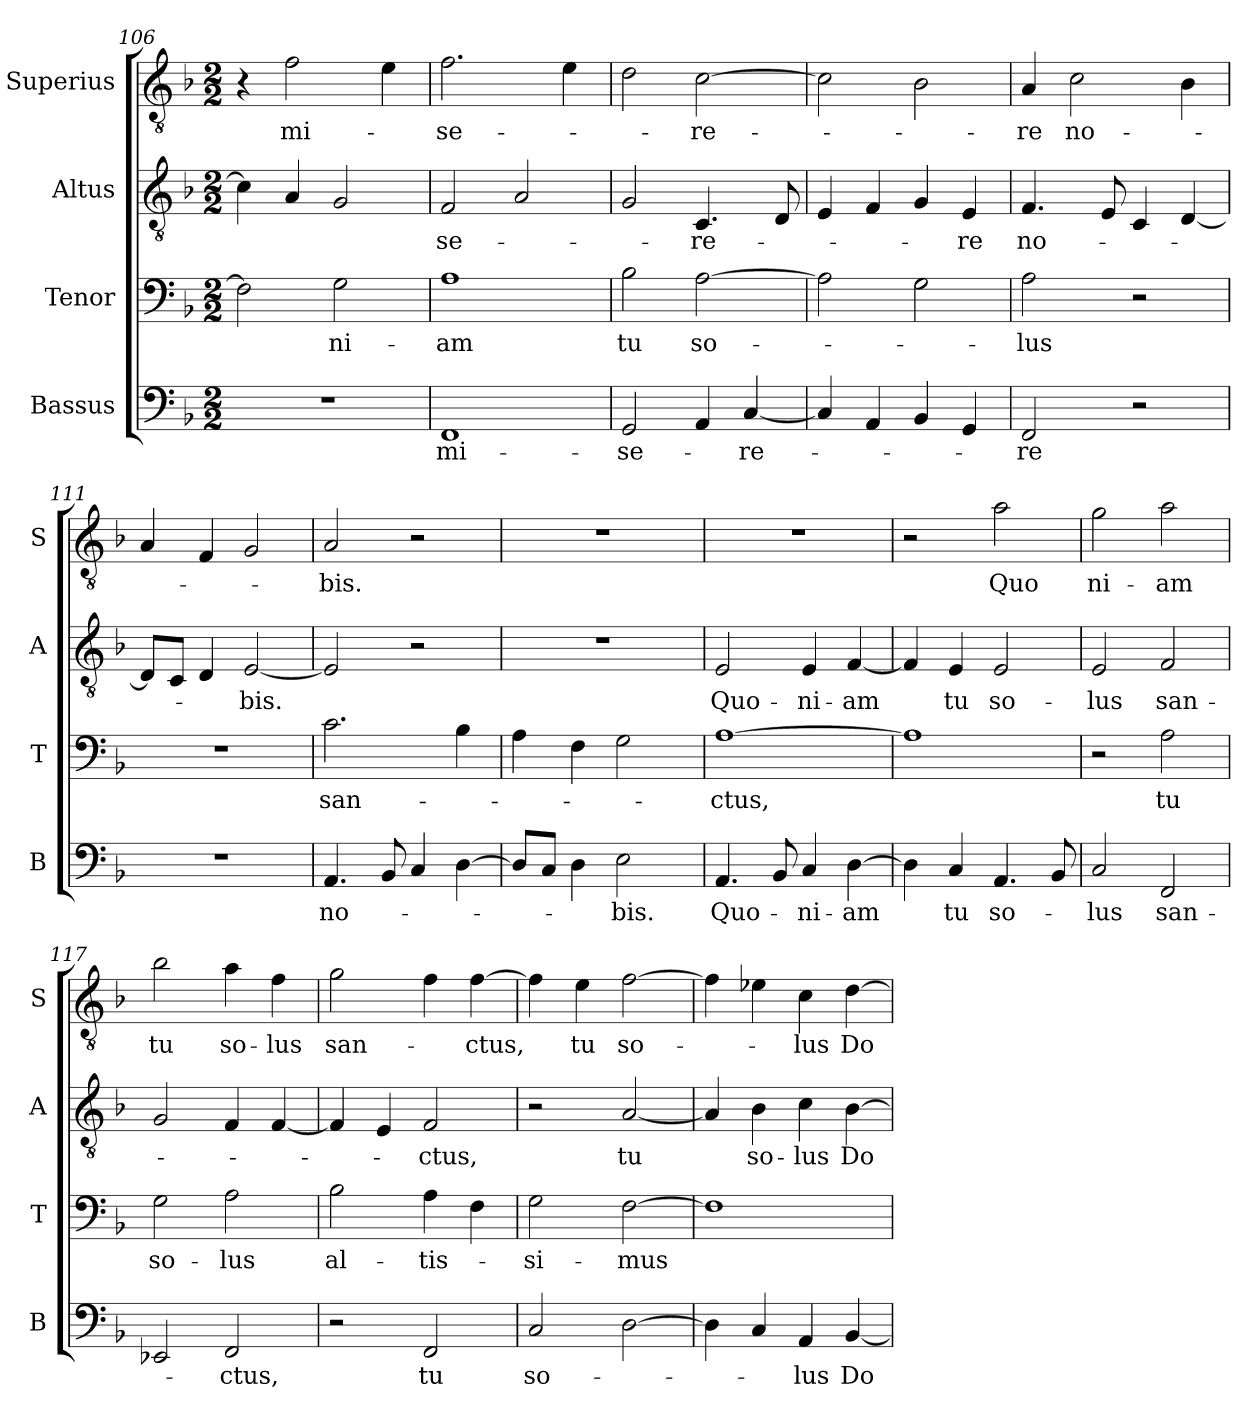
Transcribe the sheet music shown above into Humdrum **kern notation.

**kern	**text	**kern	**text	**kern	**text	**kern	**text
*part4	*part4	*part3	*part3	*part2	*part2	*part1	*part1
*staff4	*staff4	*staff3	*staff3	*staff2	*staff2	*staff1	*staff1
*I"Bassus	*	*I"Tenor	*	*I"Altus	*	*I"Superius	*
*I'B	*	*I'T	*	*I'A	*	*I'S	*
*clefF4	*	*clefF4	*	*clefGv2	*	*clefGv2	*
*k[b-]	*	*k[b-]	*	*k[b-]	*	*k[b-]	*
*d:	*	*d:	*	*d:	*	*d:	*
*M2/2	*	*M2/2	*	*M2/2	*	*M2/2	*
=106	=106	=106	=106	=106	=106	=106	=106
1r	.	2F]	.	4c]	.	4r	.
.	.	.	.	4A	.	2f	mi-
.	.	2G	-ni-	2G	.	.	.
.	.	.	.	.	.	4e	.
=107	=107	=107	=107	=107	=107	=107	=107
1FF	mi-	1A	-am	2F	-se-	2.f	-se-
.	.	.	.	2A	.	.	.
.	.	.	.	.	.	4e	.
=108	=108	=108	=108	=108	=108	=108	=108
2GG	-se-	2B-	tu	2G	.	2d	.
4AA	.	[2A	so-	4.C	-re-	[2c	-re-
[4C	-re-	.	.	.	.	.	.
.	.	.	.	8D	.	.	.
=109	=109	=109	=109	=109	=109	=109	=109
4C]	.	2A]	.	4E	.	2c]	.
4AA	.	.	.	4F	.	.	.
4BB-	.	2G	.	4G	.	2B-	.
4GG	.	.	.	4E	-re	.	.
=110	=110	=110	=110	=110	=110	=110	=110
2FF	-re	2A	-lus	4.F	no-	4A	-re
.	.	.	.	.	.	2c	no-
.	.	.	.	8E	.	.	.
2r	.	2r	.	4C	.	.	.
.	.	.	.	[4D	.	4B-	.
=111	=111	=111	=111	=111	=111	=111	=111
1r	.	1r	.	8D/L]	.	4A	.
.	.	.	.	8C/J	.	.	.
.	.	.	.	4D	.	4F	.
.	.	.	.	[2E	-bis.	2G	.
=112	=112	=112	=112	=112	=112	=112	=112
4.AA	no-	2.c	san-	2E]	.	2A	-bis.
8BB-	.	.	.	.	.	.	.
4C	.	.	.	2r	.	2r	.
[4D	.	4B-	.	.	.	.	.
=113	=113	=113	=113	=113	=113	=113	=113
8D/L]	.	4A	.	1r	.	1r	.
8C/J	.	.	.	.	.	.	.
4D	.	4F	.	.	.	.	.
2E	-bis.	2G	.	.	.	.	.
=114	=114	=114	=114	=114	=114	=114	=114
4.AA	Quo-	[1A	-ctus,	2E	Quo-	1r	.
8BB-	.	.	.	.	.	.	.
4C	-ni-	.	.	4E	-ni-	.	.
[4D	-am	.	.	[4F	-am	.	.
=115	=115	=115	=115	=115	=115	=115	=115
4D]	.	1A]	.	4F]	.	2r	.
4C	tu	.	.	4E	tu	.	.
4.AA	so-	.	.	2E	so-	2a	Quo
8BB-	.	.	.	.	.	.	.
=116	=116	=116	=116	=116	=116	=116	=116
2C	-lus	2r	.	2E	-lus	2g	ni-
2FF	san-	2A	tu	2F	san-	2a	-am
=117	=117	=117	=117	=117	=117	=117	=117
2EE-X	.	2G	so-	2G	.	2b-	tu
2FF	-ctus,	2A	-lus	4F	.	4a	so-
.	.	.	.	[4F	.	4f	-lus
=118	=118	=118	=118	=118	=118	=118	=118
2r	.	2B-	al-	4F]	.	2g	san-
.	.	.	.	4E	.	.	.
2FF	tu	4A	-tis-	2F	-ctus,	4f	.
.	.	4F	.	.	.	[4f	-ctus,
=119	=119	=119	=119	=119	=119	=119	=119
2C	so-	2G	-si-	2r	.	4f]	.
.	.	.	.	.	.	4e	tu
[2D	.	[2F	-mus	[2A	tu	[2f	so-
=120	=120	=120	=120	=120	=120	=120	=120
4D]	.	1F]	.	4A]	.	4f]	.
4C	.	.	.	4B-	so-	4e-X	.
4AA	-lus	.	.	4c	-lus	4c	-lus
[4BB-	Do-	.	.	[4B-	Do-	[4d	Do-
=	=	=	=	=	=	=	=
*-	*-	*-	*-	*-	*-	*-	*-
